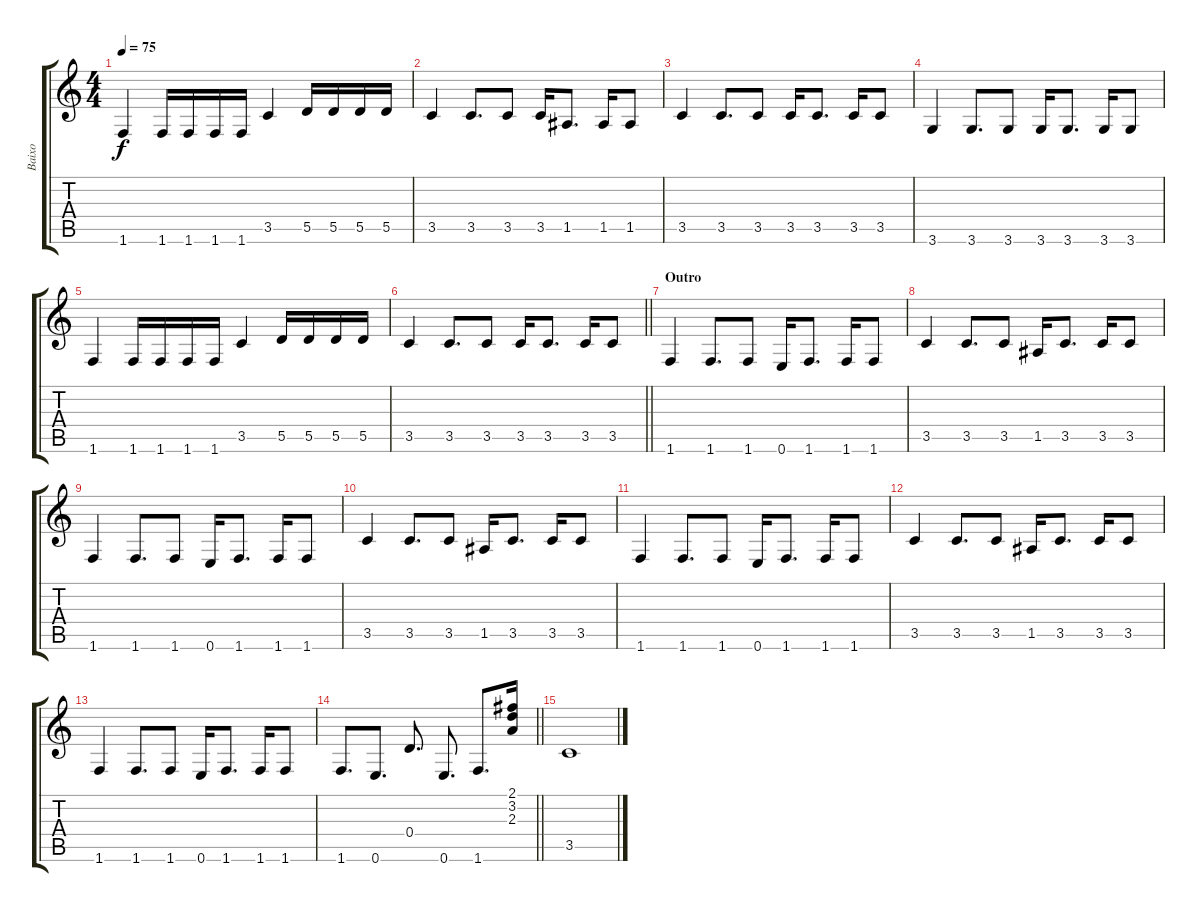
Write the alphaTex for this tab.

\track ("Baixo" "Baixo") {instrument electricbassfinger}
\staff {score tabs}
\tuning (E4 B3 G3 D3 A2 E2) {hide}
\ts (4 4)
\tempo 75
\clef g2
\ks c
1.6.4{dy f} 1.6.16 1.6.16 1.6.16 1.6.16 3.5.4 5.5.16 5.5.16 5.5.16 5.5.16 |
3.5.4 3.5.8{d} 3.5.8 3.5.16 1.5.8{d} 1.5.16 1.5.8 |
3.5.4 3.5.8{d} 3.5.8 3.5.16 3.5.8{d} 3.5.16 3.5.8 |
3.6.4 3.6.8{d} 3.6.8 3.6.16 3.6.8{d} 3.6.16 3.6.8 |
1.6.4 1.6.16 1.6.16 1.6.16 1.6.16 3.5.4 5.5.16 5.5.16 5.5.16 5.5.16 |
\barLineRight lightlight
3.5.4 3.5.8{d} 3.5.8 3.5.16 3.5.8{d} 3.5.16 3.5.8 |
\section ("" "Outro")
1.6.4 1.6.8{d} 1.6.8 0.6.16 1.6.8{d} 1.6.16 1.6.8 |
3.5.4 3.5.8{d} 3.5.8 1.5.16 3.5.8{d} 3.5.16 3.5.8 |
1.6.4 1.6.8{d} 1.6.8 0.6.16 1.6.8{d} 1.6.16 1.6.8 |
3.5.4 3.5.8{d} 3.5.8 1.5.16 3.5.8{d} 3.5.16 3.5.8 |
1.6.4 1.6.8{d} 1.6.8 0.6.16 1.6.8{d} 1.6.16 1.6.8 |
3.5.4 3.5.8{d} 3.5.8 1.5.16 3.5.8{d} 3.5.16 3.5.8 |
1.6.4 1.6.8{d} 1.6.8 0.6.16 1.6.8{d} 1.6.16 1.6.8 |
\barLineRight lightlight
1.6.8{d} 0.6.8{d} 0.4.8{d} 0.6.8{d} 1.6.8{d} (2.1 3.2 2.3).16 |
3.5.1
